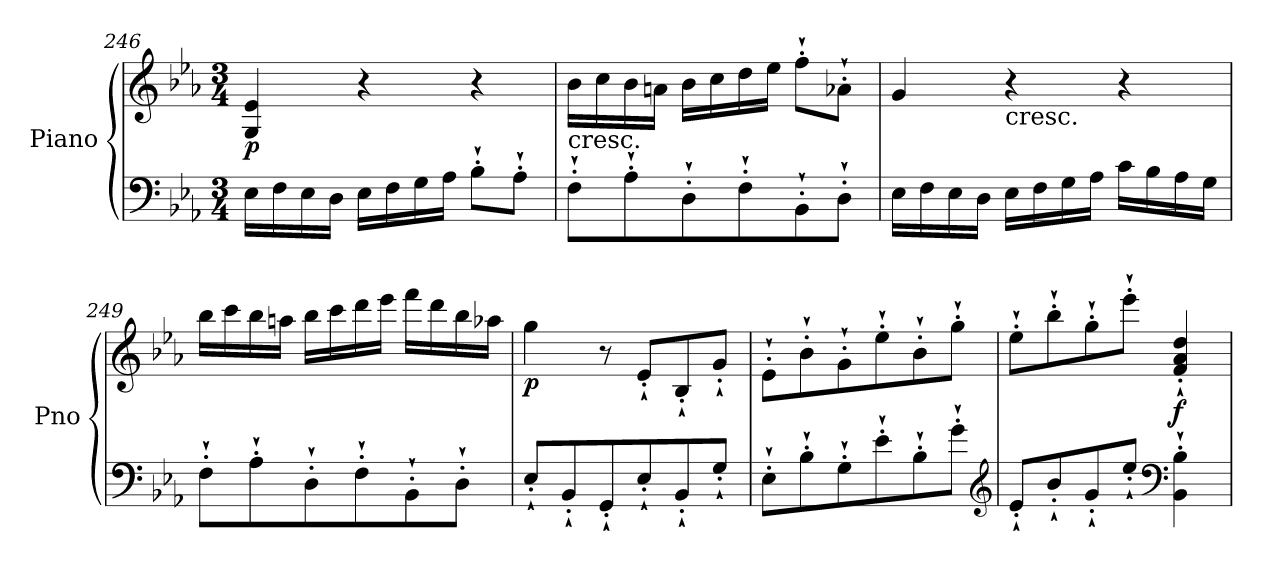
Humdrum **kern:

**kern	**kern	**dynam
*part1	*part1	*part1
*staff2	*staff1	*staff1/2
*I"Piano	*	*
*I'Pno	*	*
*clefF4	*clefG2	*
*k[b-e-a-]	*k[b-e-a-]	*
*E-:	*E-:	*
*M3/4	*M3/4	*
=246	=246	=246
!	!	!LO:DY:b
16E-\LL	4G/ 4e-/	p
16F\	.	.
16E-\	.	.
16D\JJ	.	.
16E-\LL	4r	.
16F\	.	.
16G\	.	.
16A-\JJ	.	.
8B-`'\L	4r	.
8A-`'\J	.	.
!!LO:PB:g=z
=247	=247	=247
!	!LO:TX:b:t=cresc.	!
8F`'\L	16b-\LL	.
.	16cc\	.
8A-`'\	16b-\	.
.	16an\JJ	.
8D`'\	16b-\LL	.
.	16cc\	.
8F`'\	16dd\	.
.	16ee-\JJ	.
8BB-`'\	8ff`'\L	.
8D`'\J	8a-X`'\J	.
!!LO:PB:g=z
=248	=248	=248
16E-\LL	4g/	.
16F\	.	.
16E-\	.	.
16D\JJ	.	.
!	!LO:TX:b:t=cresc.	!
16E-\LL	4r	.
16F\	.	.
16G\	.	.
16A-\JJ	.	.
16c\LL	4r	.
16B-\	.	.
16A-\	.	.
16G\JJ	.	.
=249	=249	=249
8F`'\L	16bb-\LL	.
.	16ccc\	.
8A-`'\	16bb-\	.
.	16aan\JJ	.
8D`'\	16bb-\LL	.
.	16ccc\	.
8F`'\	16ddd\	.
.	16eee-\JJ	.
8BB-`'\	16fff\LL	.
.	16ddd\	.
8D`'\J	16bb-\	.
.	16aa-X\JJ	.
=250	=250	=250
!	!	!LO:DY:b
8E-`'/L	4gg\	p
8BB-`'/	.	.
8GG`'/	8r	.
8E-`'/	8e-`'/L	.
8BB-`'/	8B-`'/	.
8G`'/J	8g`'/J	.
=251	=251	=251
8E-`'\L	8e-`'\L	.
8B-`'\	8b-`'\	.
8G`'\	8g`'\	.
8e-`'\	8ee-`'\	.
8B-`'\	8b-`'\	.
8g`'\J	8gg`'\J	.
*clefG2	*	*
!!LO:PB:g=z
=252	=252	=252
8e-`'/L	8ee-`'\L	.
8b-`'/	8bb-`'\	.
8g`'/	8gg`'\	.
8ee-`'/J	8eee-`'\J	.
*clefF4	*	*
!	!	!LO:DY:b
4BB-\`' 4B-\`'	4f/`' 4a-/`' 4dd/`'	f
=	=	=
*-	*-	*-
